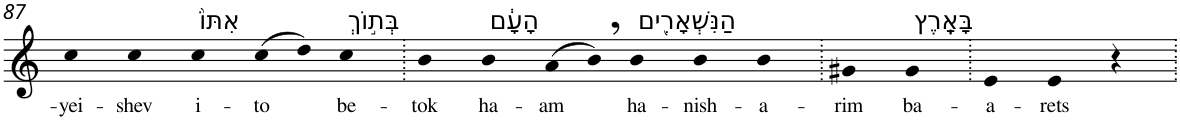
**kern	**text
*part1	*part1
*staff1	*staff1
*I"Piano	*
*I'Pno	*
!!LO:PB:g=z
*clefG2	*
*k[]	*
=87	=87
!	!LO:LY:b
4cc	-yei-
!	!LO:LY:b
4cc	-shev
!LO:TX:a:t=אִתּוֹ֙	!
!	!LO:LY:b
4cc	i-
!	!LO:LY:b
(>8cc	-to
8dd)	.
!LO:TX:a:t=בְּת֣וֹךְ	!
!	!LO:LY:b
4cc	be-
=88.	=88.
!	!LO:LY:b
4b	-tok
!LO:TX:a:t=הָעָ֔ם	!
!	!LO:LY:b
4b	ha-
!	!LO:LY:b
(>8a	-am
8b,)	.
!LO:TX:a:t=הַנִּשְׁאָרִ֖ים	!
!	!LO:LY:b
4b	ha-
!	!LO:LY:b
4b	-nish-
!	!LO:LY:b
4b	-a-
=89.	=89.
!	!LO:LY:b
4g#X	-rim
!LO:TX:a:t=בָּאָֽרֶץ	!
!	!LO:LY:b
4g#	ba-
=90.	=90.
!	!LO:LY:b
4e	-a-
!	!LO:LY:b
4e	-rets
4r	.
=.	=.
*-	*-
